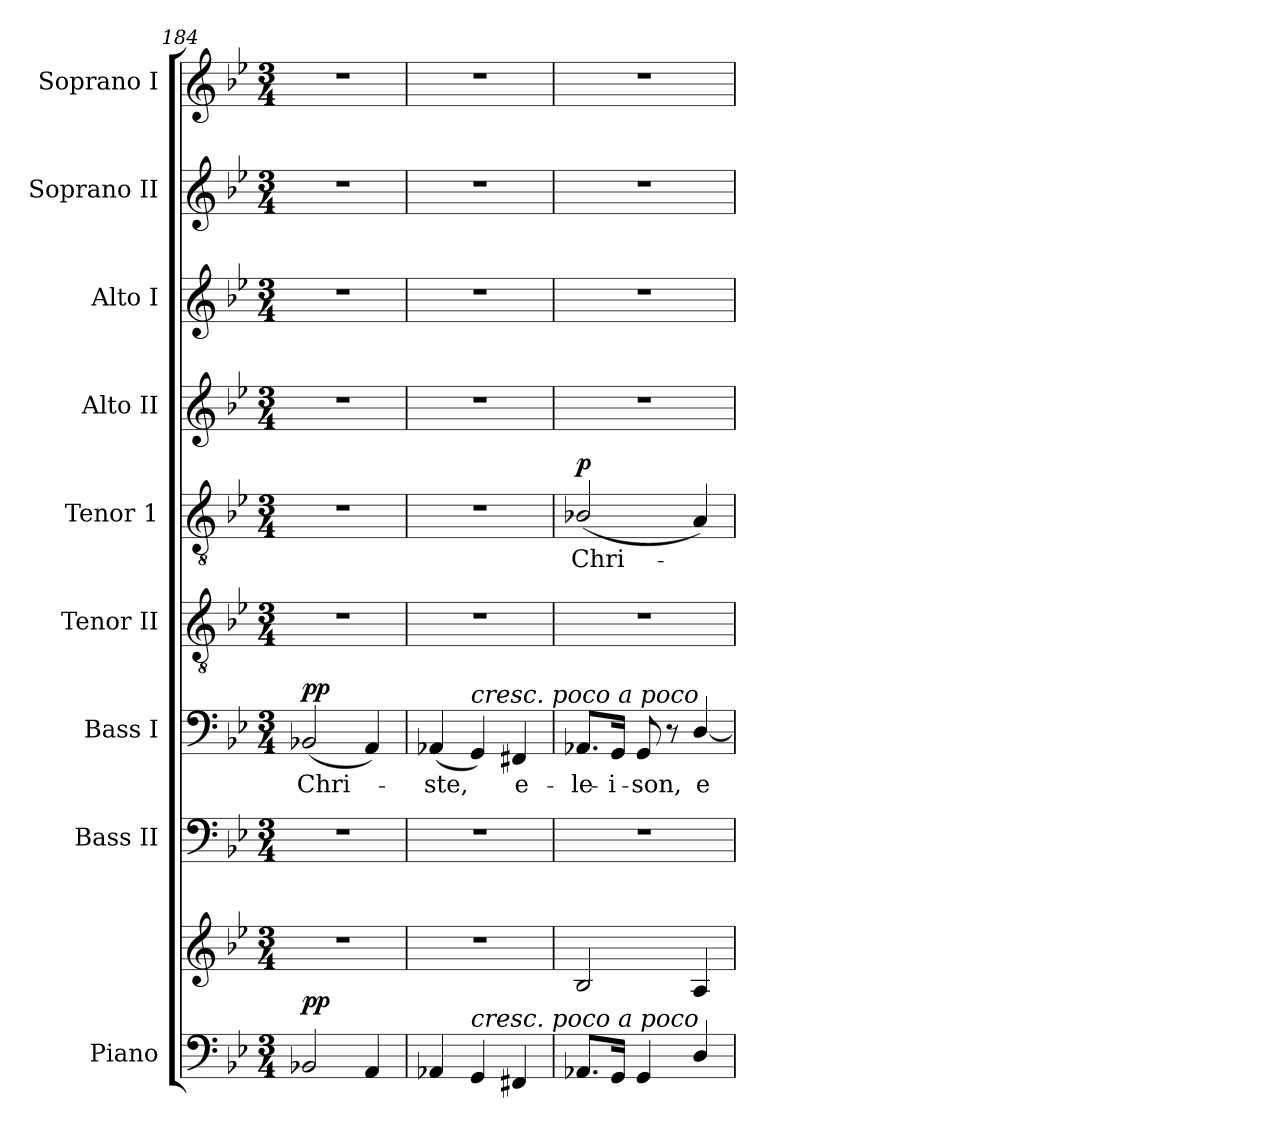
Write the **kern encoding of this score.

**kern	**kern	**dynam	**kern	**kern	**text	**dynam	**kern	**kern	**text	**dynam	**kern	**kern	**kern	**kern
*part9	*part9	*part9	*part8	*part7	*part7	*part7	*part6	*part5	*part5	*part5	*part4	*part3	*part2	*part1
*staff10	*staff9	*staff9/10	*staff8	*staff7	*staff7	*staff7	*staff6	*staff5	*staff5	*staff5	*staff4	*staff3	*staff2	*staff1
*I"Piano	*	*	*I"Bass II	*I"Bass I	*	*	*I"Tenor II	*I"Tenor 1	*	*	*I"Alto II	*I"Alto I	*I"Soprano II	*I"Soprano I
*I'Pno.	*	*	*I'B	*I'B	*	*	*I'T.	*I'T.	*	*	*I'A	*I'A	*I'S	*I'S
*clefF4	*clefG2	*	*clefF4	*clefF4	*	*	*clefGv2	*clefGv2	*	*	*clefG2	*clefG2	*clefG2	*clefG2
*	*	*	*	*	*	*	*ITrd7c12	*ITrd7c12	*	*	*	*	*	*
*k[b-e-]	*k[b-e-]	*	*k[b-e-]	*k[b-e-]	*	*	*k[b-e-]	*k[b-e-]	*	*	*k[b-e-]	*k[b-e-]	*k[b-e-]	*k[b-e-]
*g:	*g:	*	*g:	*g:	*	*	*g:	*g:	*	*	*g:	*g:	*g:	*g:
*M3/4	*M3/4	*	*M3/4	*M3/4	*	*	*M3/4	*M3/4	*	*	*M3/4	*M3/4	*M3/4	*M3/4
=184	=184	=184	=184	=184	=184	=184	=184	=184	=184	=184	=184	=184	=184	=184
!	!LO:N:vis=1	!	!LO:N:vis=1	!	!	!	!	!	!	!	!	!	!	!
!	!	!	!	!	!LO:LY:b:color=#000000	!	!LO:N:vis=1	!LO:N:vis=1	!	!	!LO:N:vis=1	!LO:N:vis=1	!LO:N:vis=1	!LO:N:vis=1
2BB-Xi/	2.r	pp	2.r	(2BB-Xi/	Chri-	pp	2.r	2.r	.	.	2.r	2.r	2.r	2.r
4AAi/	.	.	.	4AAi/)	.	.	.	.	.	.	.	.	.	.
=185	=185	=185	=185	=185	=185	=185	=185	=185	=185	=185	=185	=185	=185	=185
!	!LO:N:vis=1	!	!LO:N:vis=1	!	!	!	!	!	!	!	!	!	!	!
!	!	!	!	!	!LO:LY:b:color=#000000	!	!LO:N:vis=1	!LO:N:vis=1	!	!	!LO:N:vis=1	!LO:N:vis=1	!LO:N:vis=1	!LO:N:vis=1
4AA-Xi/	2.r	.	2.r	(4AA-Xi/	-ste,	.	2.r	2.r	.	.	2.r	2.r	2.r	2.r
!	!	!	!	!LO:TX:a:i:t=cresc.  poco  a  poco	!	!	!	!	!	!	!	!	!	!
!LO:TX:a:i:t=cresc.  poco  a  poco	!	!	!	!	!	!	!	!	!	!	!	!	!	!
4GGi/	.	.	.	4GGi/)	.	.	.	.	.	.	.	.	.	.
!	!	!	!	!	!LO:LY:b:color=#000000	!	!	!	!	!	!	!	!	!
4FF#Xi/	.	.	.	4FF#Xi/	e-	.	.	.	.	.	.	.	.	.
=186	=186	=186	=186	=186	=186	=186	=186	=186	=186	=186	=186	=186	=186	=186
!	!	!	!LO:N:vis=1	!	!	!	!	!	!	!	!	!	!	!
!	!	!	!	!	!LO:LY:b:color=#000000	!	!LO:N:vis=1	!	!	!	!	!	!	!
!	!	!	!	!	!	!	!	!	!LO:LY:b:color=#000000	!	!LO:N:vis=1	!LO:N:vis=1	!LO:N:vis=1	!LO:N:vis=1
8.AA-Xi/L	2B-i/	.	2.r	8.AA-Xi/L	-le-	.	2.r	(2BB-Xi/	Chri-	p	2.r	2.r	2.r	2.r
!	!	!	!	!	!LO:LY:b:color=#000000	!	!	!	!	!	!	!	!	!
16GGi/Jk	.	.	.	16GGi/Jk	-i-	.	.	.	.	.	.	.	.	.
!	!	!	!	!	!LO:LY:b:color=#000000	!	!	!	!	!	!	!	!	!
4GGi/	.	.	.	8GGi/	-son,	.	.	.	.	.	.	.	.	.
.	.	.	.	8r	.	.	.	.	.	.	.	.	.	.
!	!	!	!	!	!LO:LY:b:color=#000000	!	!	!	!	!	!	!	!	!
4Di/	4Ai/	.	.	[4Di/	e-	.	.	4AAi/)	.	.	.	.	.	.
=	=	=	=	=	=	=	=	=	=	=	=	=	=	=
*-	*-	*-	*-	*-	*-	*-	*-	*-	*-	*-	*-	*-	*-	*-
